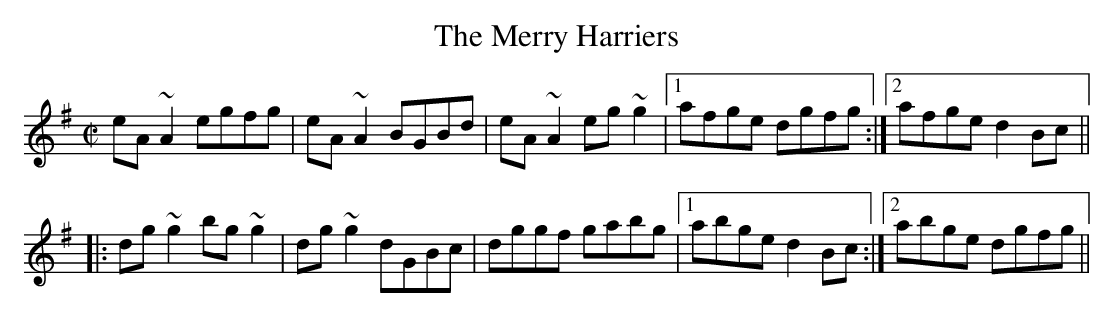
X:1
T:Merry Harriers, The
M:C|
L:1/8
K:Ador
eA~A2 egfg|eA~A2 BGBd|eA~A2 eg~g2|1 afge dgfg:|2 afge d2Bc||
|:dg~g2 bg~g2|dg~g2 dGBc|dggf gabg|1 abge d2Bc:|2 abge dgfg||
